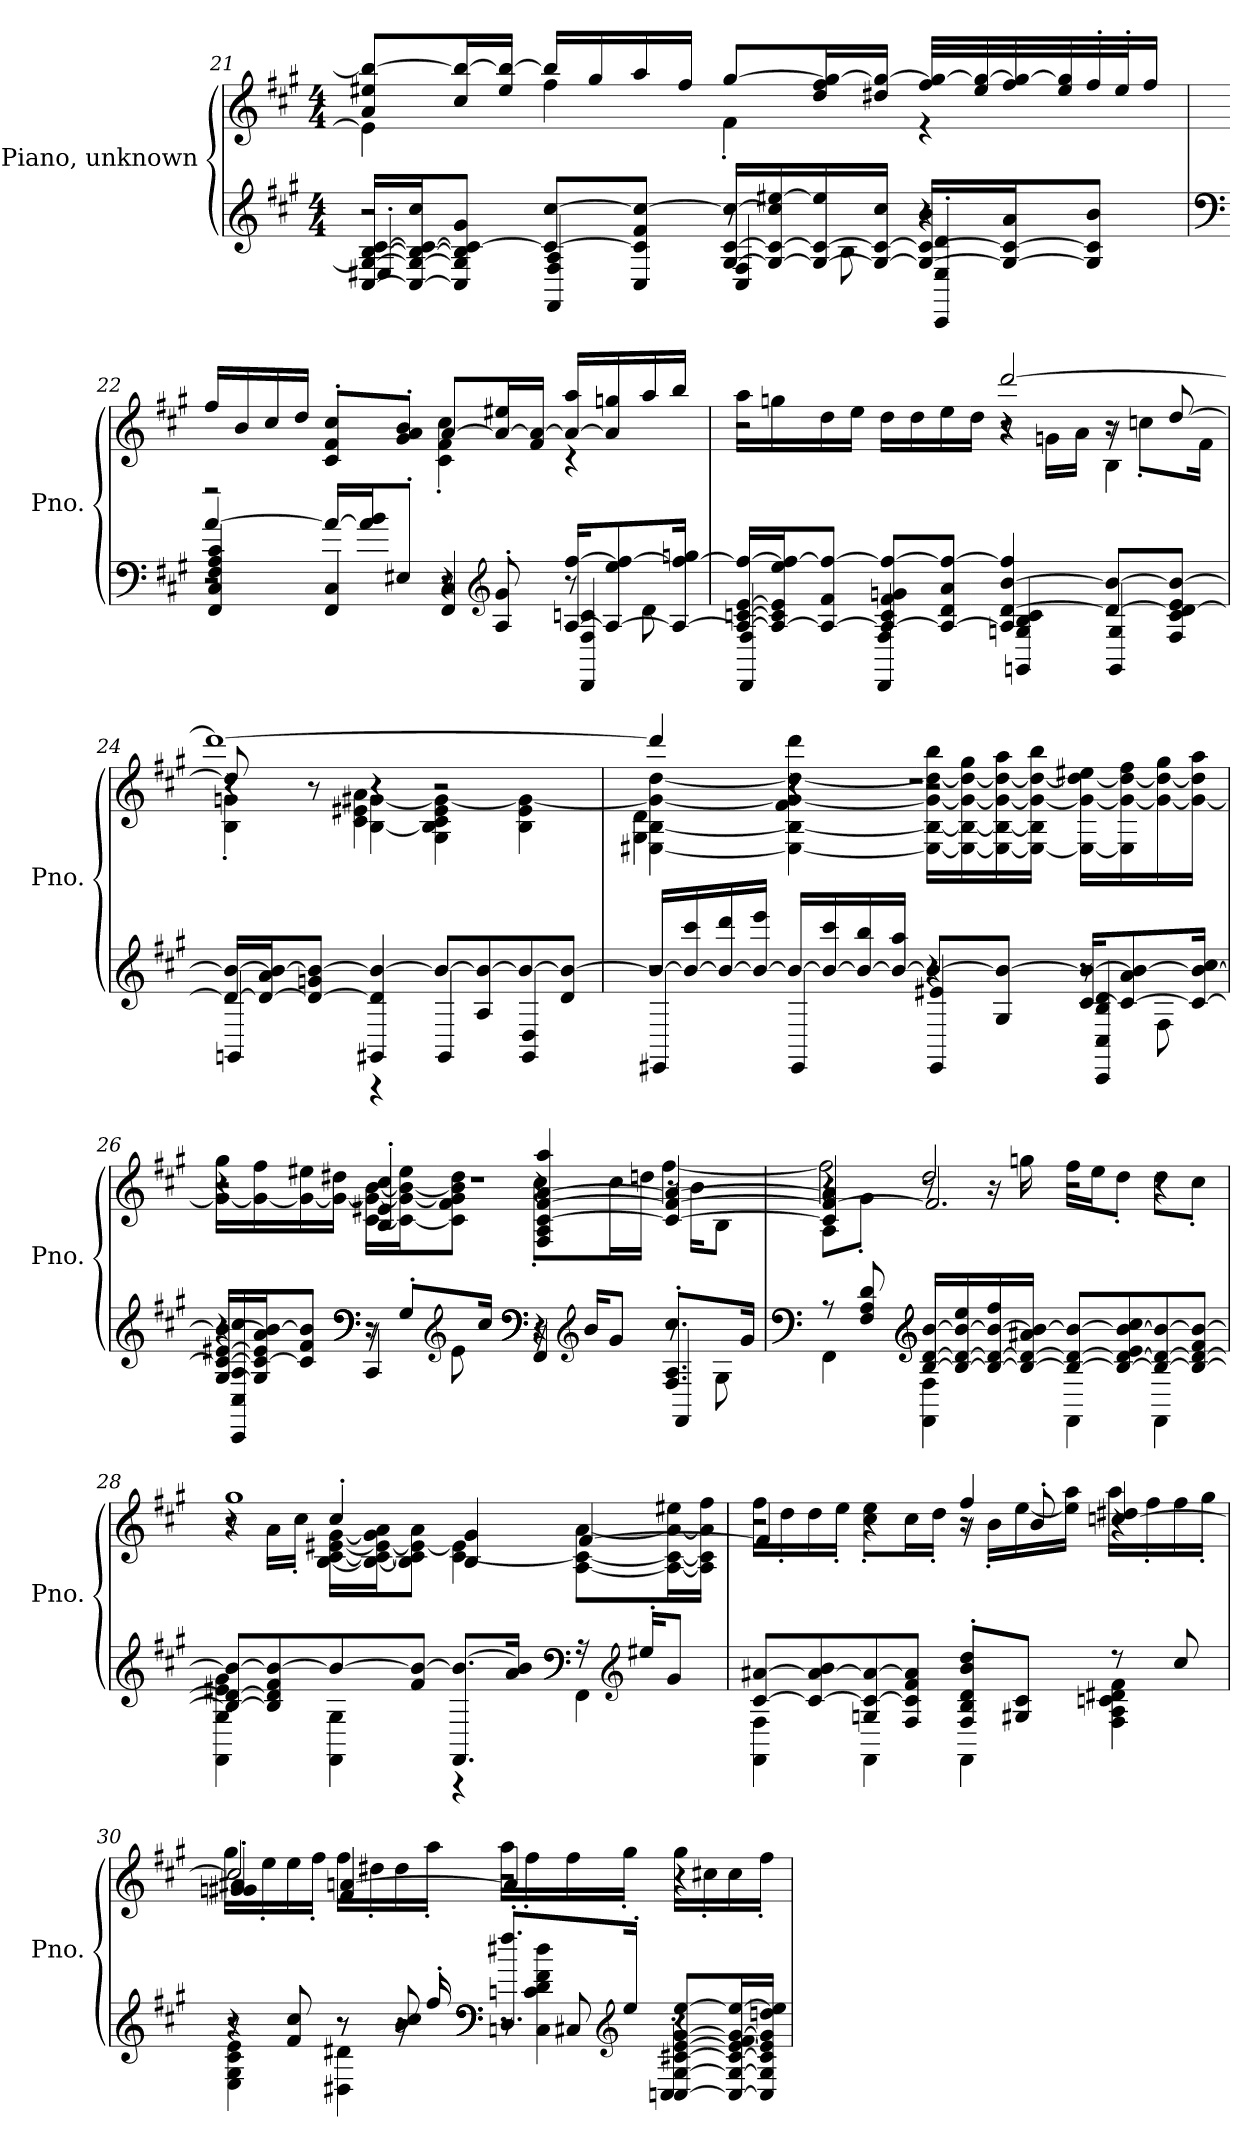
**kern	**kern
*part1	*part1
*staff2	*staff1
*I"Piano, unknown	*
*I'Pno.	*
!!LO:PB:g=z
*clefG2	*clefG2
*k[f#c#g#]	*k[f#c#g#]
*M4/4	*M4/4
=21	=21
*^	*^
*	*^	*	*
[16C#/ 16G#/_ [16B/ [16c#/LL	2r	4E#X'/	8a/ 8ee#X/ 8bb/_L	4e#\]
16C#/_ 16G#/_ 16B/_ 16c#/_ 16cc#/J	.	.	.	.
8C#/] 8G#/] 8B/] 8c#/_ 8g#/J	.	.	16cc#/ 16bb/_L	.
.	.	.	16ee#/ 16bb/_JJ	.
8c#/_ [8cc#/L	.	4FF#/ 4F#/ 4A/	16bb/LL]	4ff#\
.	.	.	16gg#/	.
8C#/ 8c#/] 8f#/ 8cc#/_J	.	.	16aa/	.
.	.	.	16ff#/JJ	.
[16G#/ [16c#/ 16cc#/_LL	8r	4C#/ 4F#/	[8gg#/L	4f#'\
16G#/_ 16c#/_ 16cc#/] [16ee#X/	.	.	.	.
16G#/_ 16c#/_ 16ee#/]	8B\	.	16dd/ 16ff#/ 16gg#/_L	.
16G#/_ 16c#/_ 16cc#/JJ	.	.	16dd#X/ 16gg#/_JJ	.
16G#/_ 16c#/_ 16b/LL	4r	4CC#/' 4E#/' 4d/'	32ff#/ 32gg#/_LLL	4r
.	.	.	32ee#/ 32gg#/_	.
16G#/_ 16c#/_ 16a/J	.	.	32ff#/ 32gg#/_	.
.	.	.	32ee#/ 32gg#/]	.
8G#/] 8c#/] 8b/J	.	.	32ff#'/	.
.	.	.	32ee#'/J	.
.	.	.	16ff#/JJ	.
!!LO:LB:g=z	!!
=22	=22	=22	=22	=22
*clefF4	*	*	*	*
[4a/	2r	4FF#/ 4C#/ 4F#/ 4A/ 4c#/	16ff#/LL	2r
.	.	.	16b/	.
.	.	.	16cc#/	.
.	.	.	16dd/JJ	.
16a/LL_	.	4FF#/ 4C#/	8c#/' 8f#/' 8cc#/'L	.
16a/] 16b/J	.	.	.	.
8E#X'/J	.	.	8g#/' 8a/' 8b/'J	.
8r	4r	4FF#/ 4C#/	[8a/L	4c#\' 4f#\' 4cc#\'
*clefG2	*	*	*	*
8A/' 8g#/'	.	.	16a/_ 16ee#X/L	.
.	.	.	16f#/ 16a/_JJ	.
[16A/ [16ff#/KL	8r	4DD/ 4F#/ 4cn/	16a/_ 16aa/LL	4r
8A/_ 8ee/ 8ff#/_	.	.	16a/] 16ggn/	.
.	8d\	.	16aa/	.
16A/_ 16ff#/_ 16ggn/Jk	.	.	16bb/JJ	.
*	*v	*v	*	*
=23	=23	=23	=23
*	*	*^	*^
16A/_ [16cn/ [16e/ 16ff#/_LL	4DD/ 4F#/	2r	16aa\LL	2r	2r
16A/_ 16c/] 16e/] 16ee/ 16ff#/_J	.	.	16ggn\	.	.
8A/_ 8f#/ 8ff#/_J	.	.	16dd\	.	.
.	.	.	16ee\JJ	.	.
8A/_ 8c/ 8f#/ 8gn/ 8ff#/_L	4DD/ 4F#/	.	16dd\LL	.	.
.	.	.	16dd\	.	.
8A/_ 8d/ 8a/ 8ff#/_J	.	.	16ee\	.	.
.	.	.	16dd\JJ	.	.
4A/] [4d/ [4b/ 4ff#/]	4GGn/ 4Gn/ 4B/ 4c/	4r	8r	[2ddd/	4r
.	.	.	16gn\LL	.	.
.	.	.	16a\JJ	.	.
8d/_ 8b/_L	4GG/ 4G/	8r	16r	.	4B\
.	.	.	8ccn'\L	.	.
8F#/ 8c/ 8d/_ 8e/ 8b/_J	.	[8dd/	.	.	.
.	.	.	16f#\Jk	.	.
!!LO:LB:g=z	!!	!!	!!
=24	=24	=24	=24	=24	=24
16d/_ 16b/_LL	4GGn/	8dd/]	4B\' 4gn\'	1ddd_	4r
16d/_ 16a/ 16b/_J	.	.	.	.	.
8d/_ 8gn/ 8b/_J	.	8r	.	.	.
4GG#X/ 4d/] 4b/_	4r	4r	[4B\ [4g#X\	.	4c#\ 4e#X\ 4a\
8b/L_	4GG#/	2r	4G#\ 4B\] 4c#\ 4e#\ 4g#\_	.	2r
8A/ 8b/_	.	.	.	.	.
8b/_	4GG#/ 4D/	.	4B\ 4e#\ 4g#\_	.	.
8d/ 8b/_J	.	.	.	.	.
!!LO:LB:g=z	!!	!!	!!
=25	=25	=25	=25	=25	=25
*	*^	*	*	*	*
16b/LL_	2r	4EE#X/	1r	[4E#X\ [4B\ 4g#\_ [4dd\	4ddd/]	4G#\ 4d\
16b/_ 16ccc#/	.	.	.	.	.	.
16b/_ 16ddd/	.	.	.	.	.	.
16b/_ 16eee/JJ	.	.	.	.	.	.
16b/LL_	.	4EE#/	.	4E#\_ 4B\_ 4f#\ 4g#\_ 4dd\_ 4ddd\	4r	4r
16b/_ 16ccc#/	.	.	.	.	.	.
16b/_ 16bb/	.	.	.	.	.	.
16b/_ 16aa/JJ	.	.	.	.	.	.
8b/L_	4r	4EE#/ 4e#X/	.	16E#\_ 16B\_ 16g#\_ 16dd\_ 16bb\LL	2r	2r
.	.	.	.	16E#\_ 16B\_ 16g#\_ 16dd\_ 16gg#\	.	.
8G#/ 8b/_J	.	.	.	16E#\_ 16B\_ 16g#\_ 16dd\_ 16aa\	.	.
.	.	.	.	16E#\_ 16B\] 16g#\_ 16dd\_ 16bb\JJ	.	.
[16c#/ 16b/_KL	8r	4CC#/ 4C#/ 4B/ 4d/	.	16E#\_ 16g#\_ 16dd\_ 16ee#X\LL	.	.
8c#/_ 8a/ 8b/_	.	.	.	16E#\] 16g#\_ 16dd\_ 16ff#\	.	.
.	8F#\	.	.	16g#\_ 16dd\_ 16gg#\	.	.
16c#/_ 16b/_ 16cc#/Jk	.	.	.	16g#\_ 16dd\] 16aa\JJ	.	.
!!LO:LB:g=z	!!	!!	!!
=26	=26	=26	=26	=26	=26	=26
[16G#/ 16c#/_ [16e#X/ 16b/_LL	4r	4CC#/ 4C#/ 4A/ 4cc#/	1r	16g#\_ 16gg#\LL	4r	2r
16G#/] 16c#/_ 16e#/] 16a/ 16b/_J	.	.	.	16g#\_ 16ff#\	.	.
8c#/] 8f#/ 8b/]J	.	.	.	16g#\_ 16ee#X\	.	.
.	.	.	.	16g#\_ 16dd#X\JJ	.	.
*clefF4	*	*	*	*	*	*
16r	8r	4CC#/	.	[16c#\ 16g#\_ [16b\LL	4B/' 4e#X/' 4cc#/'	.
8G#'/L	.	.	.	16c#\_ 16g#\_ 16b\_ 16ee#\J	.	.
*clefG2	*	*	*	*	*	*
.	8e#\	.	.	8c#\] 8f#\ 8g#\] 8b\] 8dd#\J	.	.
16cc#/Jk	.	.	.	.	.	.
*clefF4	*	*	*	*	*	*
16r	4r	4FF#/	.	8cc#'\L	4F#/ 4A/ [4c#/ [4f#/ [4a/ 4aa/	4r
*clefG2	*	*	*	*	*	*
16b/KL	.	.	.	.	.	.
8g#/J	.	.	.	16cc#\L	.	.
.	.	.	.	16ddn\JJ	.	.
8.F#/' 8.A/' 8.cc#/'L	8r	4FF#/	.	16r	4c#/_ 4f#/_ 4a/_	[4ff#\
.	.	.	.	16b\KL	.	.
.	8G#\	.	.	8B\J	.	.
16g#/Jk	.	.	.	.	.	.
*v	*v	*v	*	*	*	*
!!LO:LB:g=z	!!	!!	!!
=27	=27	=27	=27	=27
*clefF4	*	*	*	*
*^	*	*	*	*
8r	4FF#\	4r	8A\L	4c#/] 4f#/_ 4a/]	2ff#\]
8F#/ 8A/ 8d/	.	.	8g#'\J	.	.
*clefG2	*	*	*	*	*
[16B/ [16d/ [16b/LL	4FF#\ 4F#\	2dd/	8r	2.f#/]	.
16B/_ 16d/_ 16b/_ 16ee/	.	.	.	.	.
16B/_ 16d/_ 16b/_ 16ff#/	.	.	16r	.	.
16B/_ 16d/_ 16a#X/ 16b/_JJ	.	.	16ggn\	.	.
8B/_ 8d/_ 8b/_L	4FF#\	.	16ff#\LL	.	2r
.	.	.	16ee\J	.	.
8B/_ 8d/_ 8e/ 8b/_ 8cc#/	.	.	8dd'\J	.	.
8B/_ 8d/_ 8b/_	4FF#\	4r	8dd\L	.	.
8B/_ 8d/_ 8f#/ 8b/_J	.	.	8cc#'\J	.	.
*	*	*	*	*v	*v
=28	=28	=28	=28	=28
8B/_ 8d/_ 8b/_L	4FF#\ 4G#\ 4e#X\ 4g#\	1gg#	8r	4r
8B/] 8d/] 8f#/ 8b/_	.	.	16a\LL	.
.	.	.	16cc#'\JJ	.
8b/_	4FF#\ 4G#\	.	[16B\ [16c#\ [16e#X\ [16g#\LL	4cc#'/
.	.	.	16B\_ 16c#\_ 16e#\_ 16g#\] 16a\J	.
8f#/ 8b/_J	.	.	8B\] 8c#\] 8e#\_ 8a\J	.
8.FF#/ 8.b/_L	4r	.	[4c#\ 4e#\]	4B/ 4g#/
16a/ 16b/]Jk	.	.	.	.
*clefF4	*	*	*	*
16r	4FF#\	.	[8A\ 8c#\_ [8a\L	[4f#/
*clefG2	*	*	*	*
16ee#X'/KL	.	.	.	.
8g#/J	.	.	16A\_ 16c#\_ 16a\_ 16ee#X\L	.
.	.	.	16A\] 16c#\] 16a\] 16ff#\JJ	.
!!LO:PB:g=z	!!	!!
=29	=29	=29	=29	=29
[8c#/ [8a#X/L	4FF#\ 4F#\	2r	16ff#\LL	4f#/]
.	.	.	16dd'\	.
8c#/_ 8a#/_ 8b/	.	.	16dd\	.
.	.	.	16ee'\JJ	.
8Gn/ 8c#/_ 8a#/_	4FF#\	.	8cc#\' 8ee\'L	4r
8F#/ 8c#/] 8f#/ 8a#/]J	.	.	16cc#\L	.
.	.	.	16dd'\JJ	.
8F#/' 8B/' 8d/' 8b/' 8dd/'L	4FF#\	4ff#/	16r	8r
.	.	.	16b'\LL	.
8G#X/ 8c#/J	.	.	[16ee\	8b'/
.	.	.	16ee\] 16aa\JJ	.
8r	4F#\ 4A\ 4cn\ 4d#X\ 4f#\	[4ccn/ 4dd#X/	16aa\LL	4r
.	.	.	16ff#'\	.
8cc#/	.	.	16ff#\	.
.	.	.	16gg#'\JJ	.
!!LO:LB:g=z	!!	!!
=30	=30	=30	=30	=30
*	*^	*	*	*
8r	4E\ 4G#\ 4c#\ 4e\	4r	2cc/]	16gg#\LL	4gn/' 4g#X/' 4a#X/'
.	.	.	.	16ee'\	.
8f#/ 8cc#/	.	.	.	16ee\	.
.	.	.	.	16ff#'\JJ	.
8r	4D#X\ 4d#X\	8r	.	16ff#\LL	4f#/ [4an/
.	.	.	.	16dd#X'\	.
16r	.	8b/ 8cc#/	.	16dd#\	.
16ff#'/	.	.	.	16aa'\JJ	.
*clefF4	*	*	*	*	*
8.D#/' 8.ff#/'L	4Cn\ 4cn\ 4d#\ 4f#\ 4dd#X\	8r	2r	16aa\LL	4a/]
.	.	.	.	16ff#'\	.
.	.	8C#X/	.	16ff#\	.
*clefG2	*	*	*	*	*
16ee'/Jk	.	.	.	16gg#'\JJ	.
[8C#/ [8G#/ [8c#X/ [8e/ [8g#/ [8ee/L	4r	4Cn'/	.	16gg#\LL	4r
.	.	.	.	16cc#X'\	.
16C#/_ 16G#/_ 16c#/_ 16e/_ 16f#/ 16g#/_ 16ee/_L	.	.	.	16cc#\	.
16C#/] 16G#/] 16c#/] 16e/] 16g#/] 16ddn/ 16ee/]JJ	.	.	.	16ff#'\JJ	.
*v	*v	*v	*	*	*
*	*v	*v	*v
=	=
*-	*-
